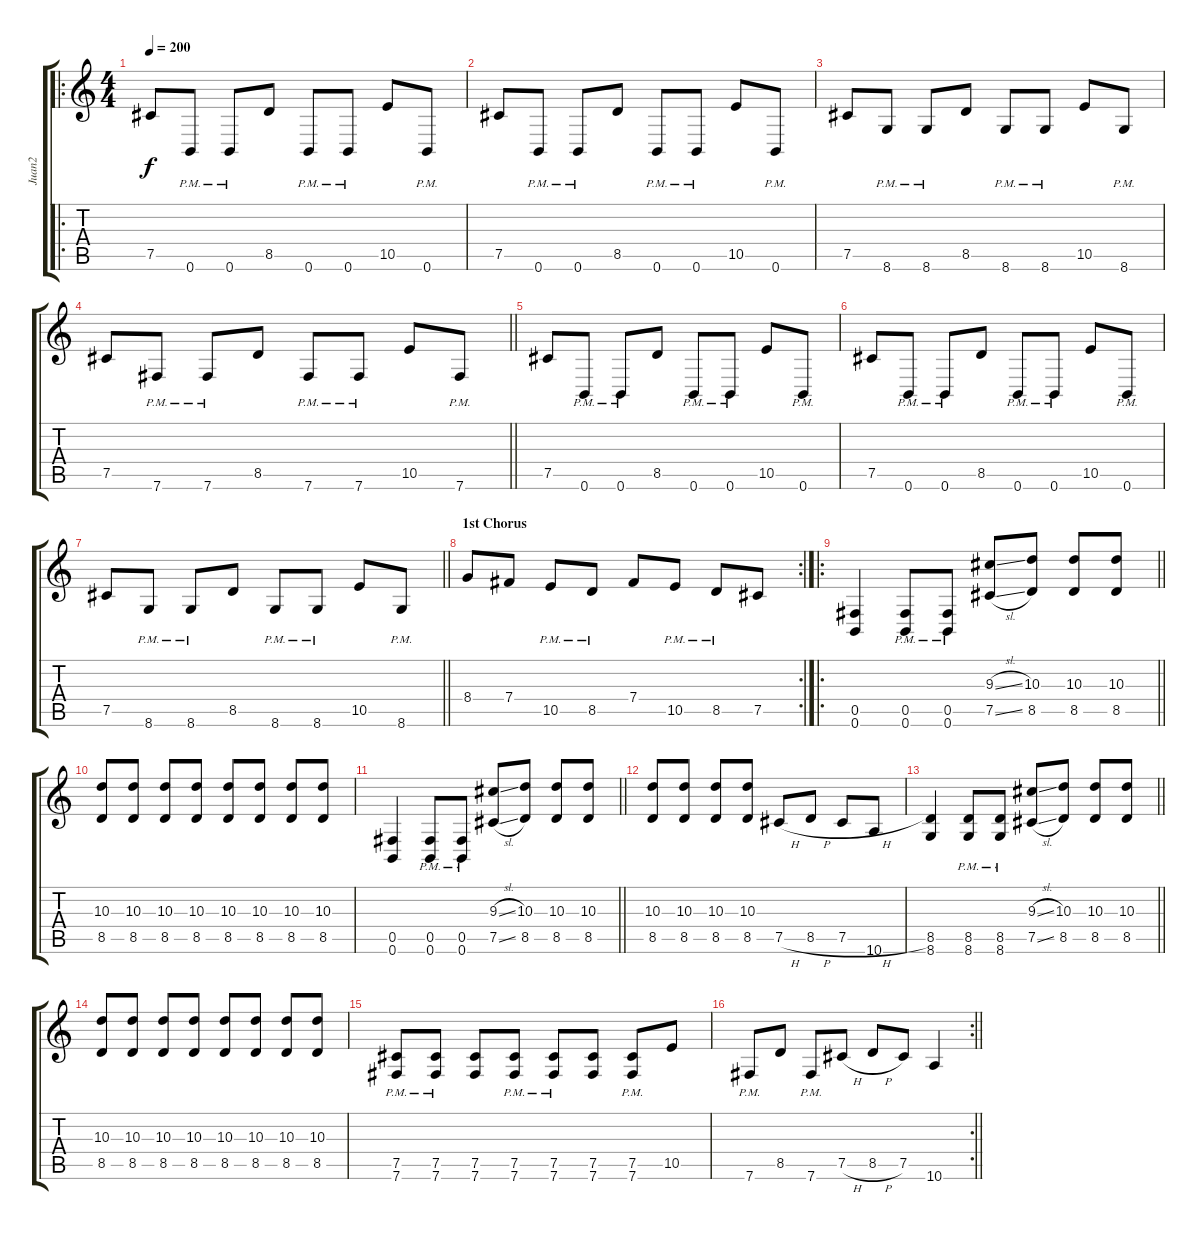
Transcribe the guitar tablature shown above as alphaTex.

\track ("Juan2" "Juan2") {instrument overdrivenguitar}
\staff {score tabs}
\tuning (Db4 Ab3 E3 B2 Gb2 B1) {hide}
\ro
\ts (4 4)
\tempo 200
\clef g2
\ks c
7.5.8{dy f} 0.6{pm}.8 0.6{pm}.8 8.5.8 0.6{pm}.8 0.6{pm}.8 10.5.8 0.6{pm}.8 |
7.5.8 0.6{pm}.8 0.6{pm}.8 8.5.8 0.6{pm}.8 0.6{pm}.8 10.5.8 0.6{pm}.8 |
7.5.8 8.6{pm}.8 8.6{pm}.8 8.5.8 8.6{pm}.8 8.6{pm}.8 10.5.8 8.6{pm}.8 |
\barLineRight lightlight
7.5.8 7.6{pm}.8 7.6{pm}.8 8.5.8 7.6{pm}.8 7.6{pm}.8 10.5.8 7.6{pm}.8 |
7.5.8 0.6{pm}.8 0.6{pm}.8 8.5.8 0.6{pm}.8 0.6{pm}.8 10.5.8 0.6{pm}.8 |
7.5.8 0.6{pm}.8 0.6{pm}.8 8.5.8 0.6{pm}.8 0.6{pm}.8 10.5.8 0.6{pm}.8 |
\barLineRight lightlight
7.5.8 8.6{pm}.8 8.6{pm}.8 8.5.8 8.6{pm}.8 8.6{pm}.8 10.5.8 8.6{pm}.8 |
\rc 2
\section ("" "1st Chorus")
8.4.8 7.4.8 10.5{pm}.8 8.5{pm}.8 7.4.8 10.5{pm}.8 8.5{pm}.8 7.5.8 |
\ro
\barLineRight lightlight
(0.5 0.6).4 (0.5{pm} 0.6{pm}).8 (0.5{pm} 0.6{pm}).8 (9.3{sl} 7.5{sl}).8 (10.3 8.5).8 (10.3 8.5).8 (10.3 8.5).8 |
\section ("" "")
(10.3 8.5).8 (10.3 8.5).8 (10.3 8.5).8 (10.3 8.5).8 (10.3 8.5).8 (10.3 8.5).8 (10.3 8.5).8 (10.3 8.5).8 |
\barLineRight lightlight
(0.5 0.6).4 (0.5{pm} 0.6{pm}).8 (0.5{pm} 0.6{pm}).8 (9.3{sl} 7.5{sl}).8 (10.3 8.5).8 (10.3 8.5).8 (10.3 8.5).8 |
(10.3 8.5).8 (10.3 8.5).8 (10.3 8.5).8 (10.3 8.5).8 7.5{h}.8 8.5{h}.8 7.5{h}.8 10.6.8 |
\barLineRight lightlight
(8.5 8.6).4 (8.5{pm} 8.6{pm}).8 (8.5{pm} 8.6{pm}).8 (9.3{sl} 7.5{sl}).8 (10.3 8.5).8 (10.3 8.5).8 (10.3 8.5).8 |
(10.3 8.5).8 (10.3 8.5).8 (10.3 8.5).8 (10.3 8.5).8 (10.3 8.5).8 (10.3 8.5).8 (10.3 8.5).8 (10.3 8.5).8 |
(7.5{pm} 7.6{pm}).8 (7.5{pm} 7.6{pm}).8 (7.5 7.6).8 (7.5{pm} 7.6{pm}).8 (7.5{pm} 7.6{pm}).8 (7.5 7.6).8 (7.5{pm} 7.6{pm}).8 10.5.8 |
\rc 2
\barLineRight lightlight
7.6{pm}.8 8.5.8 7.6{pm}.8 7.5{h}.8 8.5{h}.8 7.5{h}.8 10.6.4
